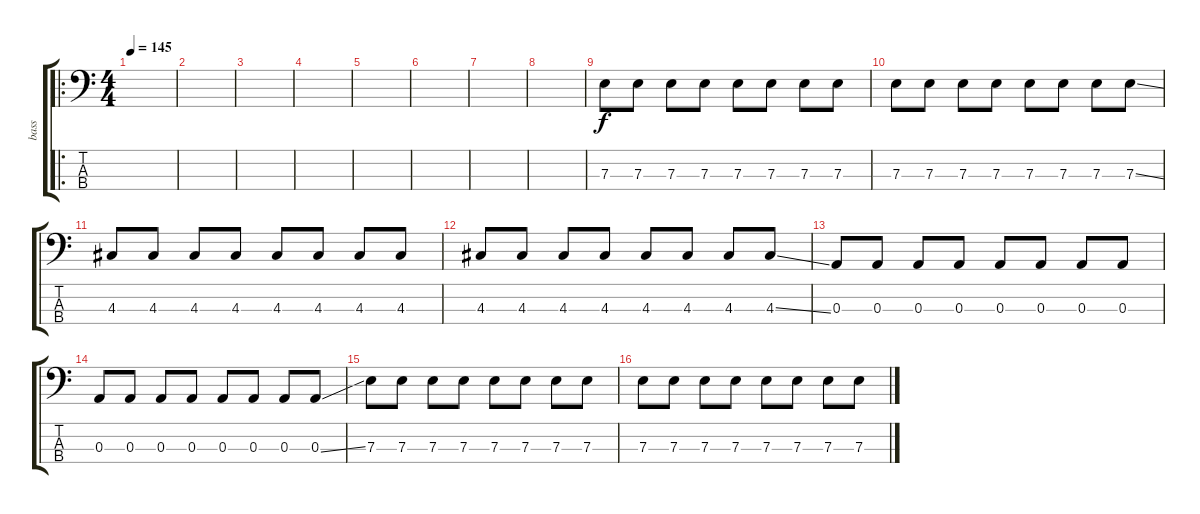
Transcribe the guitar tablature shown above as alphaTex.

\track ("bass" "bass") {instrument electricbassfinger}
\staff {score tabs}
\tuning (G2 D2 A1 E1) {hide}
\ro
\ts (4 4)
\tempo 145
\clef f4
\ks c
|
|
|
|
|
|
|
|
7.3.8 7.3.8 7.3.8 7.3.8 7.3.8 7.3.8 7.3.8 7.3.8 |
7.3.8 7.3.8 7.3.8 7.3.8 7.3.8 7.3.8 7.3.8 7.3{ss}.8 |
4.3.8 4.3.8 4.3.8 4.3.8 4.3.8 4.3.8 4.3.8 4.3.8 |
4.3.8 4.3.8 4.3.8 4.3.8 4.3.8 4.3.8 4.3.8 4.3{ss}.8 |
0.3.8 0.3.8 0.3.8 0.3.8 0.3.8 0.3.8 0.3.8 0.3.8 |
0.3.8 0.3.8 0.3.8 0.3.8 0.3.8 0.3.8 0.3.8 0.3{ss}.8 |
7.3.8 7.3.8 7.3.8 7.3.8 7.3.8 7.3.8 7.3.8 7.3.8 |
7.3.8 7.3.8 7.3.8 7.3.8 7.3.8 7.3.8 7.3.8 7.3.8
